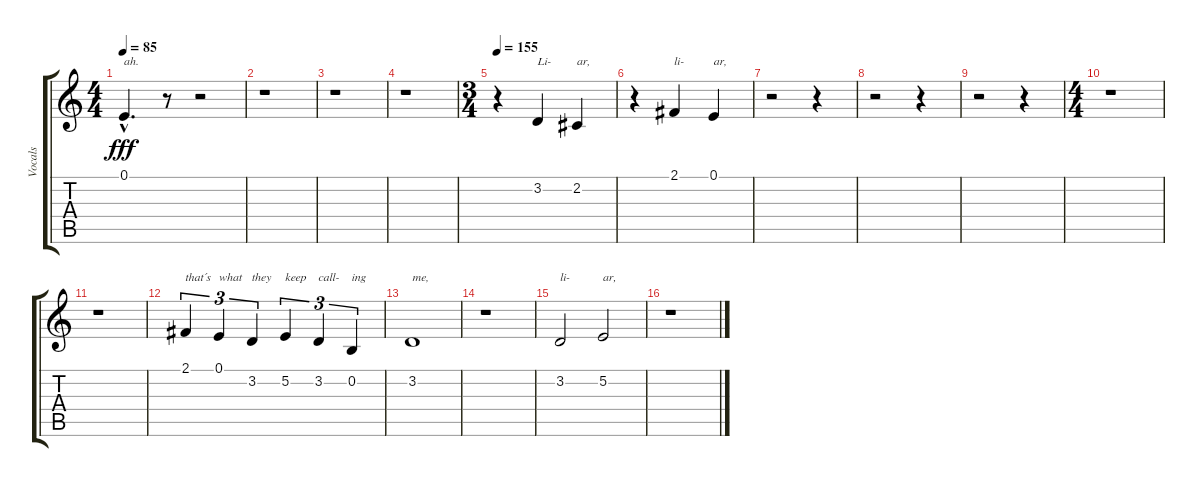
\track ("Vocals" "Vocals") {instrument lead6voice}
\staff {score tabs}
\tuning (E4 B3 G3 D3 A2 E2) {hide}
\ts (4 4)
\tempo 85
\clef g2
\ks c
0.1{hac}.4{d txt "ah." dy fff} r.8 r.2 |
r.1 |
r.1 |
r.1 |
\ts (3 4)
\tempo 155
r.4 3.2.4{txt "Li-"} 2.2.4{txt "ar,"} |
r.4 2.1.4{txt "li-"} 0.1.4{txt "ar,"} |
r.2 r.4 |
r.2 r.4 |
r.2 r.4 |
\ts (4 4)
r.1 |
r.1 |
2.1.4{tu (3 2) txt "that´s"} 0.1.4{tu (3 2) txt "what"} 3.2.4{tu (3 2) txt "they"} 5.2.4{tu (3 2) txt "keep"} 3.2.4{tu (3 2) txt "call-"} 0.2.4{tu (3 2) txt "ing"} |
3.2.1{txt "me,"} |
r.1 |
3.2.2{txt "li-"} 5.2.2{txt "ar,"} |
r.1
